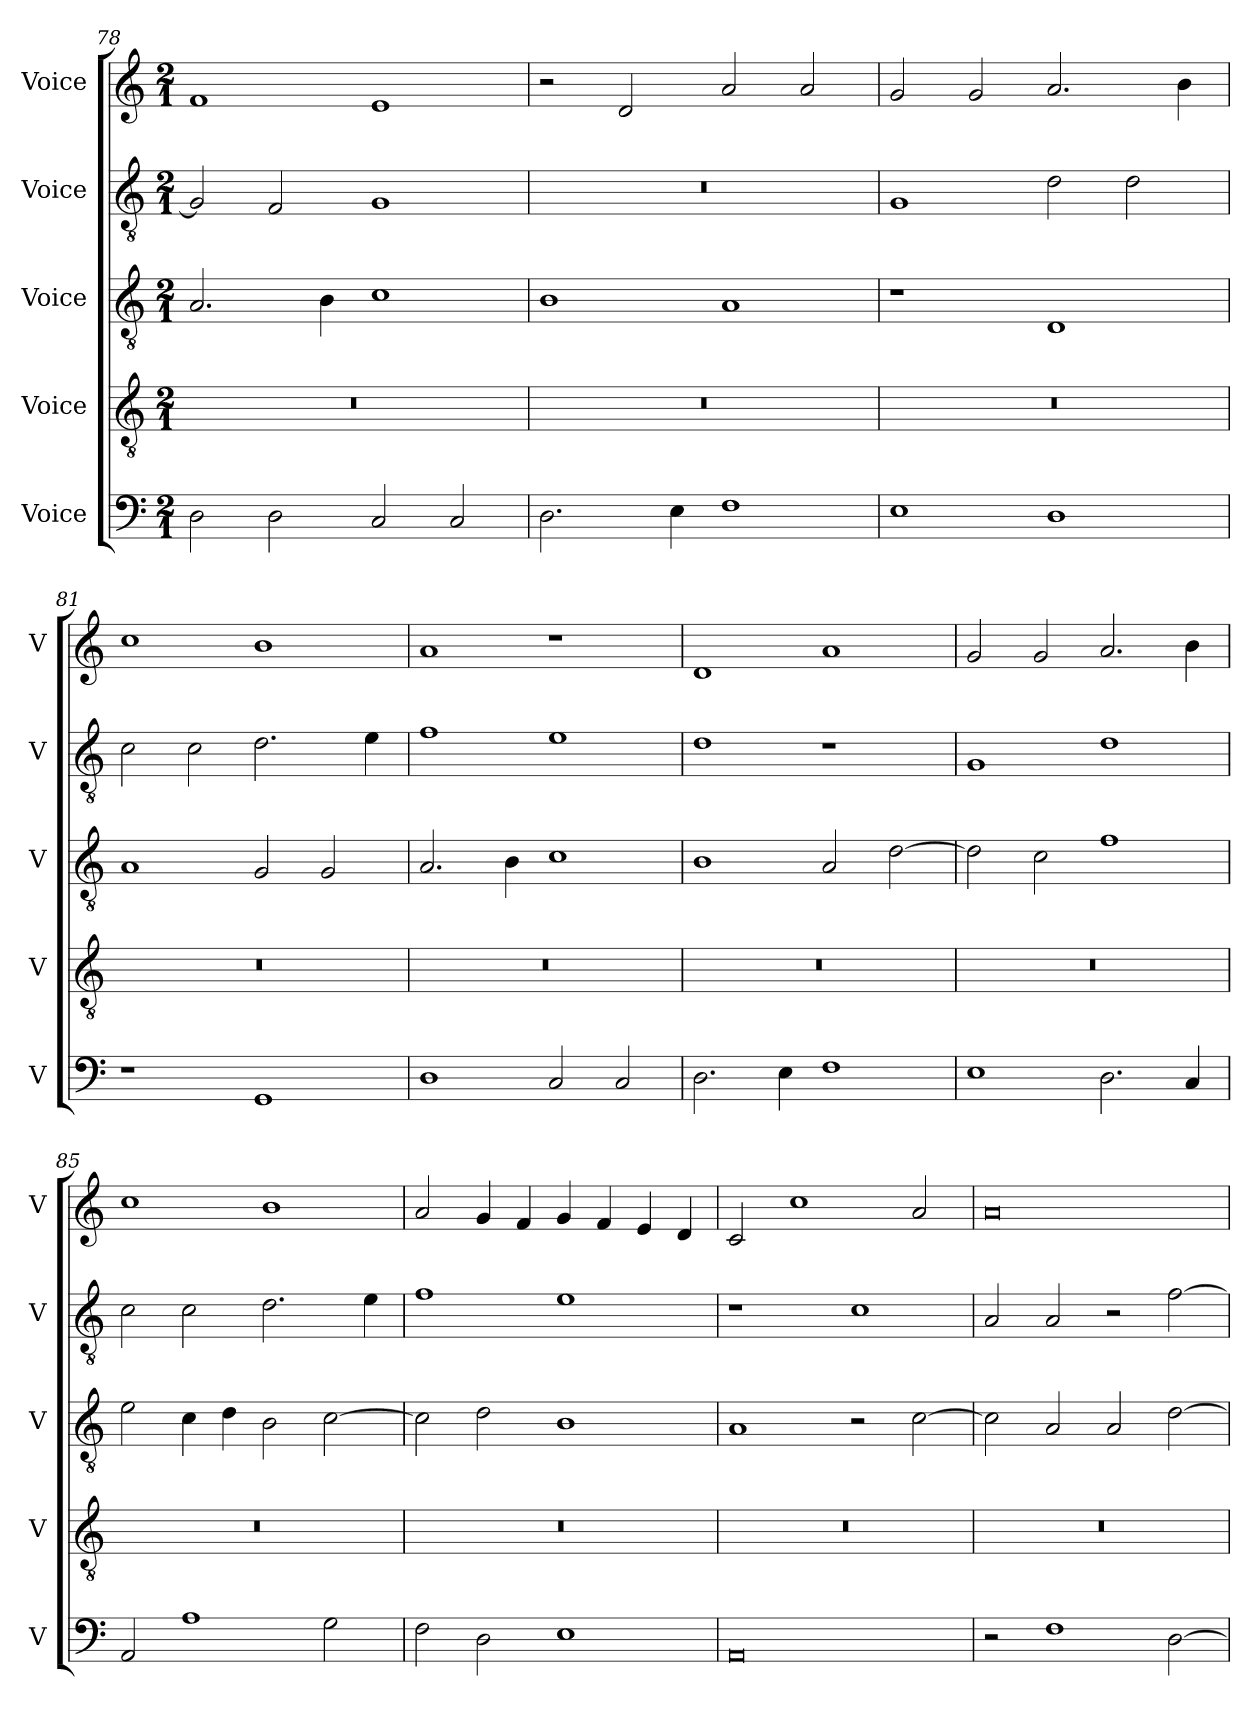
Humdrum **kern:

**kern	**kern	**kern	**kern	**kern
*part5	*part4	*part3	*part2	*part1
*staff5	*staff4	*staff3	*staff2	*staff1
*I"Voice	*I"Voice	*I"Voice	*I"Voice	*I"Voice
*I'V	*I'V	*I'V	*I'V	*I'V
*clefF4	*clefGv2	*clefGv2	*clefGv2	*clefG2
*k[]	*k[]	*k[]	*k[]	*k[]
*M2/1	*M2/1	*M2/1	*M2/1	*M2/1
=78	=78	=78	=78	=78
2D\	0r	2.A/	2G/]	1f
2D\	.	.	2F/	.
.	.	4B\	.	.
2C/	.	1c	1G	1e
2C/	.	.	.	.
!!LO:PB:g=z
=79	=79	=79	=79	=79
2.D\	0r	1B	0r	2r
.	.	.	.	2d/
4E\	.	.	.	.
1F	.	1A	.	2a/
.	.	.	.	2a/
=80	=80	=80	=80	=80
1E	0r	1r	1G	2g/
.	.	.	.	2g/
1D	.	1D	2d\	2.a/
.	.	.	2d\	.
.	.	.	.	4b\
=81	=81	=81	=81	=81
1r	0r	1A	2c\	1cc
.	.	.	2c\	.
1GG	.	2G/	2.d\	1b
.	.	2G/	.	.
.	.	.	4e\	.
=82	=82	=82	=82	=82
1D	0r	2.A/	1f	1a
.	.	4B\	.	.
2C/	.	1c	1e	1r
2C/	.	.	.	.
!!LO:LB:g=z
=83	=83	=83	=83	=83
2.D\	0r	1B	1d	1d
4E\	.	.	.	.
1F	.	2A/	1r	1a
.	.	[2d\	.	.
=84	=84	=84	=84	=84
1E	0r	2d\]	1G	2g/
.	.	2c\	.	2g/
2.D\	.	1f	1d	2.a/
4C/	.	.	.	4b\
=85	=85	=85	=85	=85
2AA/	0r	2e\	2c\	1cc
1A	.	4c\	2c\	.
.	.	4d\	.	.
.	.	2B\	2.d\	1b
2G\	.	[2c\	.	.
.	.	.	4e\	.
!!LO:LB:g=z
=86	=86	=86	=86	=86
2F\	0r	2c\]	1f	2a/
2D\	.	2d\	.	4g/
.	.	.	.	4f/
1E	.	1B	1e	4g/
.	.	.	.	4f/
.	.	.	.	4e/
.	.	.	.	4d/
=87	=87	=87	=87	=87
0AA	0r	1A	1r	2c/
.	.	.	.	1cc
.	.	2r	1c	.
.	.	[2c\	.	2a/
=88	=88	=88	=88	=88
2r	0r	2c\]	2A/	0a
1F	.	2A/	2A/	.
.	.	2A/	2r	.
[2D\	.	[2d\	[2f\	.
=	=	=	=	=
*-	*-	*-	*-	*-
